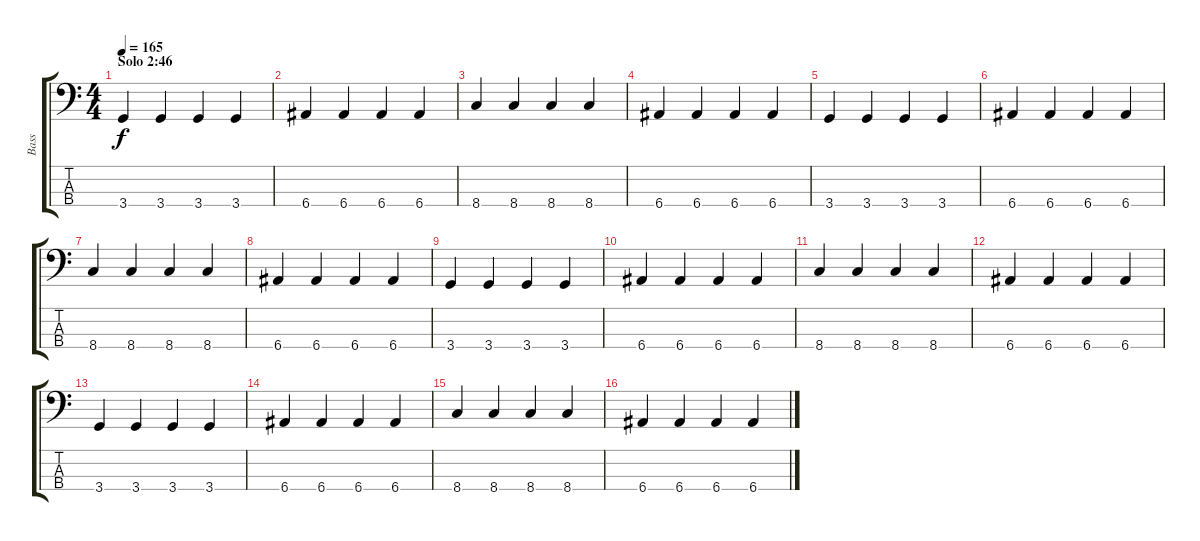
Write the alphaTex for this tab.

\track ("Bass" "Bass") {instrument overdrivenguitar}
\staff {score tabs}
\tuning (G2 D2 A1 E1) {hide}
\ts (4 4)
\section ("" "Solo 2:46")
\tempo 165
\clef f4
\ks c
3.4.4{dy f} 3.4.4 3.4.4 3.4.4 |
6.4.4 6.4.4 6.4.4 6.4.4 |
8.4.4 8.4.4 8.4.4 8.4.4 |
6.4.4 6.4.4 6.4.4 6.4.4 |
3.4.4 3.4.4 3.4.4 3.4.4 |
6.4.4 6.4.4 6.4.4 6.4.4 |
8.4.4 8.4.4 8.4.4 8.4.4 |
6.4.4 6.4.4 6.4.4 6.4.4 |
3.4.4 3.4.4 3.4.4 3.4.4 |
6.4.4 6.4.4 6.4.4 6.4.4 |
8.4.4 8.4.4 8.4.4 8.4.4 |
6.4.4 6.4.4 6.4.4 6.4.4 |
3.4.4 3.4.4 3.4.4 3.4.4 |
6.4.4 6.4.4 6.4.4 6.4.4 |
8.4.4 8.4.4 8.4.4 8.4.4 |
6.4.4 6.4.4 6.4.4 6.4.4
